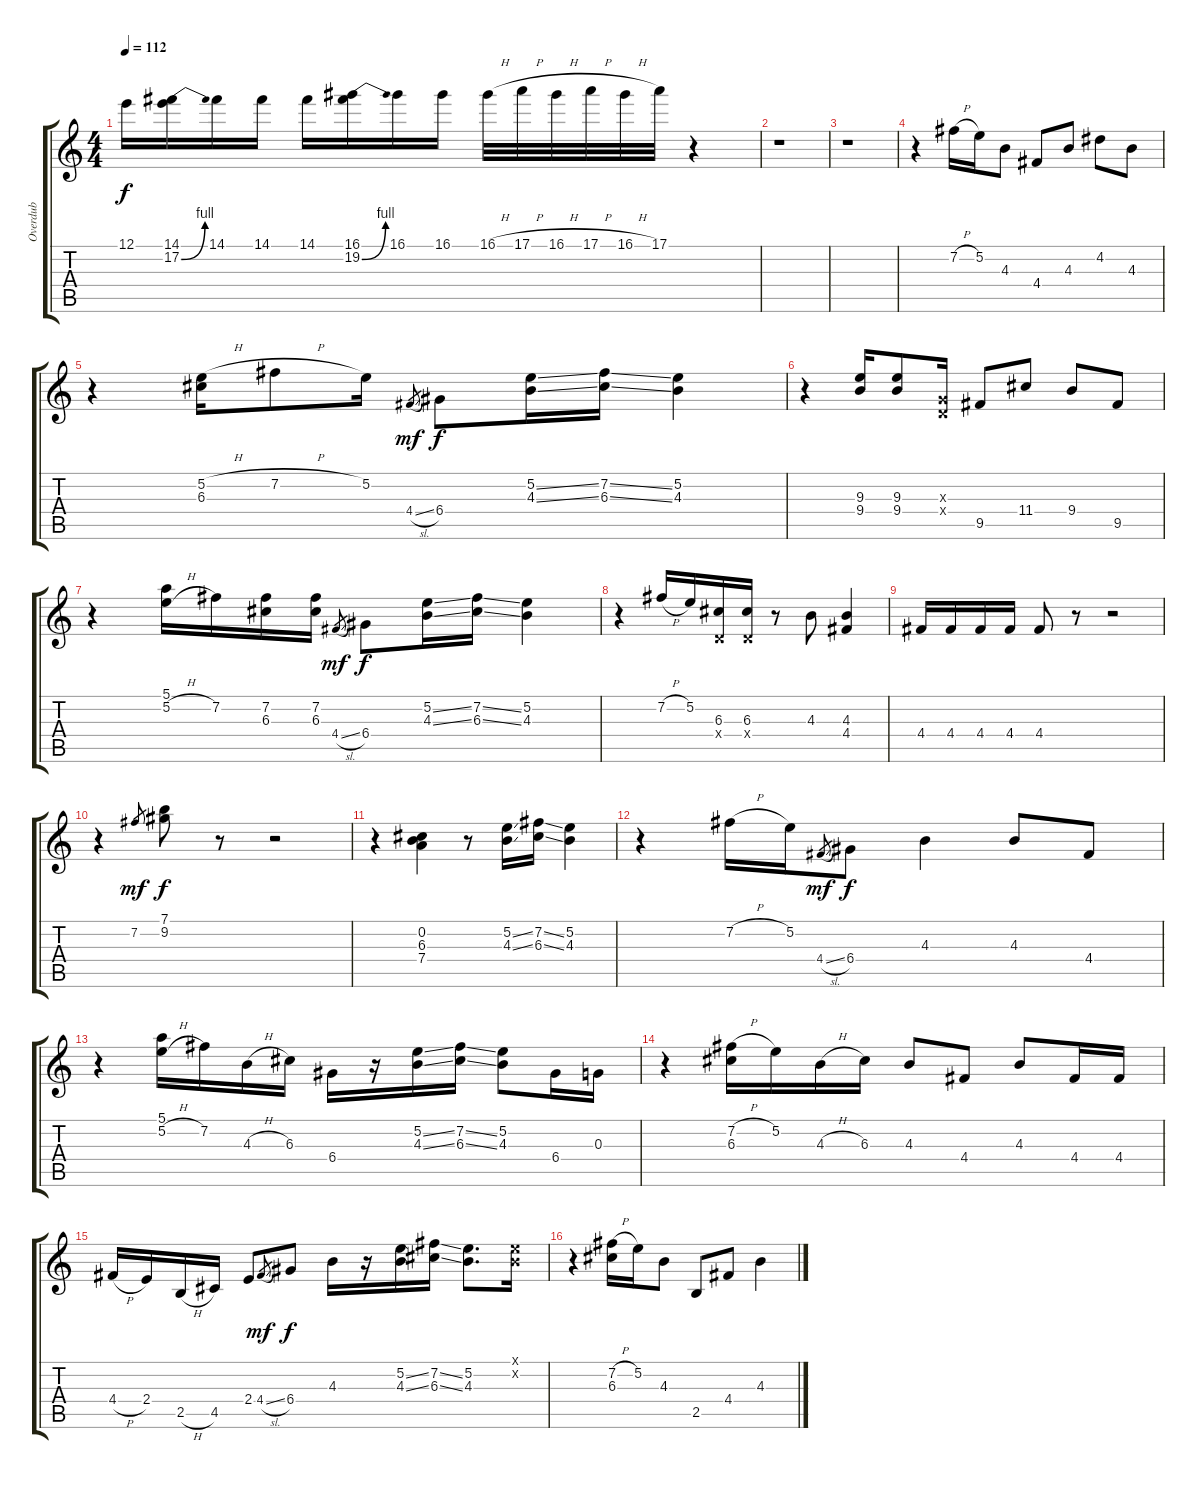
\track ("Overdub" "Overdub") {instrument fretlessbass}
\staff {score tabs}
\tuning (E4 B3 G3 D3 A2 E2) {hide}
\ts (4 4)
\tempo 112
\clef g2
\ks c
12.1.16{dy f} (14.1 17.2{be (bend 0 0 60 4)}).16 14.1.16 14.1.16 14.1.16 (16.1 19.2{be (bend 0 0 60 4)}).16 16.1.16 16.1.16 16.1{h}.32 17.1{h}.32 16.1{h}.32 17.1{h}.32 16.1{h}.32 17.1.32 r.4 |
r.1 |
r.1 |
r.4 7.2{h}.16 5.2.16 4.3.8 4.4.8 4.3.8 4.2.8 4.3.8 |
r.4 (5.2{h} 6.3).16 7.2{h}.8 5.2.16 4.4{sl}.8{gr dy mf} 6.4.8{dy f} (5.2{ss} 4.3{ss}).16 (7.2{ss} 6.3{ss}).16 (5.2 4.3).4 |
r.4 (9.3 9.4).16 (9.3 9.4).8 (0.3{x} 0.4{x}).16 9.5.8 11.4.8 9.4.8 9.5.8 |
r.4 (5.1 5.2{h}).16 7.2.16 (7.2 6.3).16 (7.2 6.3).16 4.4{sl}.8{gr dy mf} 6.4.8{dy f} (5.2{ss} 4.3{ss}).16 (7.2{ss} 6.3{ss}).16 (5.2 4.3).4 |
r.4 7.2{h}.16 5.2.16 (6.3 0.4{x}).16 (6.3 0.4{x}).16 r.8 4.3.8 (4.3 4.4).4 |
4.4.16 4.4.16 4.4.16 4.4.16 4.4.8 r.8 r.2 |
r.4 7.2.8{gr dy mf} (7.1 9.2).8{dy f} r.8 r.2 |
r.4 (0.2 6.3 7.4).4 r.8 (5.2{ss} 4.3{ss}).16 (7.2{ss} 6.3{ss}).16 (5.2 4.3).4 |
r.4 7.2{h}.16 5.2.16 4.4{sl}.8{gr dy mf} 6.4.8{dy f} 4.3.4 4.3.8 4.4.8 |
r.4 (5.1 5.2{h}).16 7.2.16 4.3{h}.16 6.3.16 6.4.16 r.16 (5.2{ss} 4.3{ss}).16 (7.2{ss} 6.3{ss}).16 (5.2 4.3).8 6.4.16 0.3.16 |
r.4 (7.2{h} 6.3).16 5.2.16 4.3{h}.16 6.3.16 4.3.8 4.4.8 4.3.8 4.4.16 4.4.16 |
4.4{h}.16 2.4.16 2.5{h}.16 4.5.16 2.4.8 4.4{sl}.8{gr dy mf} 6.4.8{dy f} 4.3.16 r.16 (5.2{ss} 4.3{ss}).16 (7.2{ss} 6.3{ss}).16 (5.2 4.3).8{d} (0.1{x} 0.2{x}).16 |
r.4 (7.2{h} 6.3).16 5.2.16 4.3.8 2.5.8 4.4.8 4.3.4
